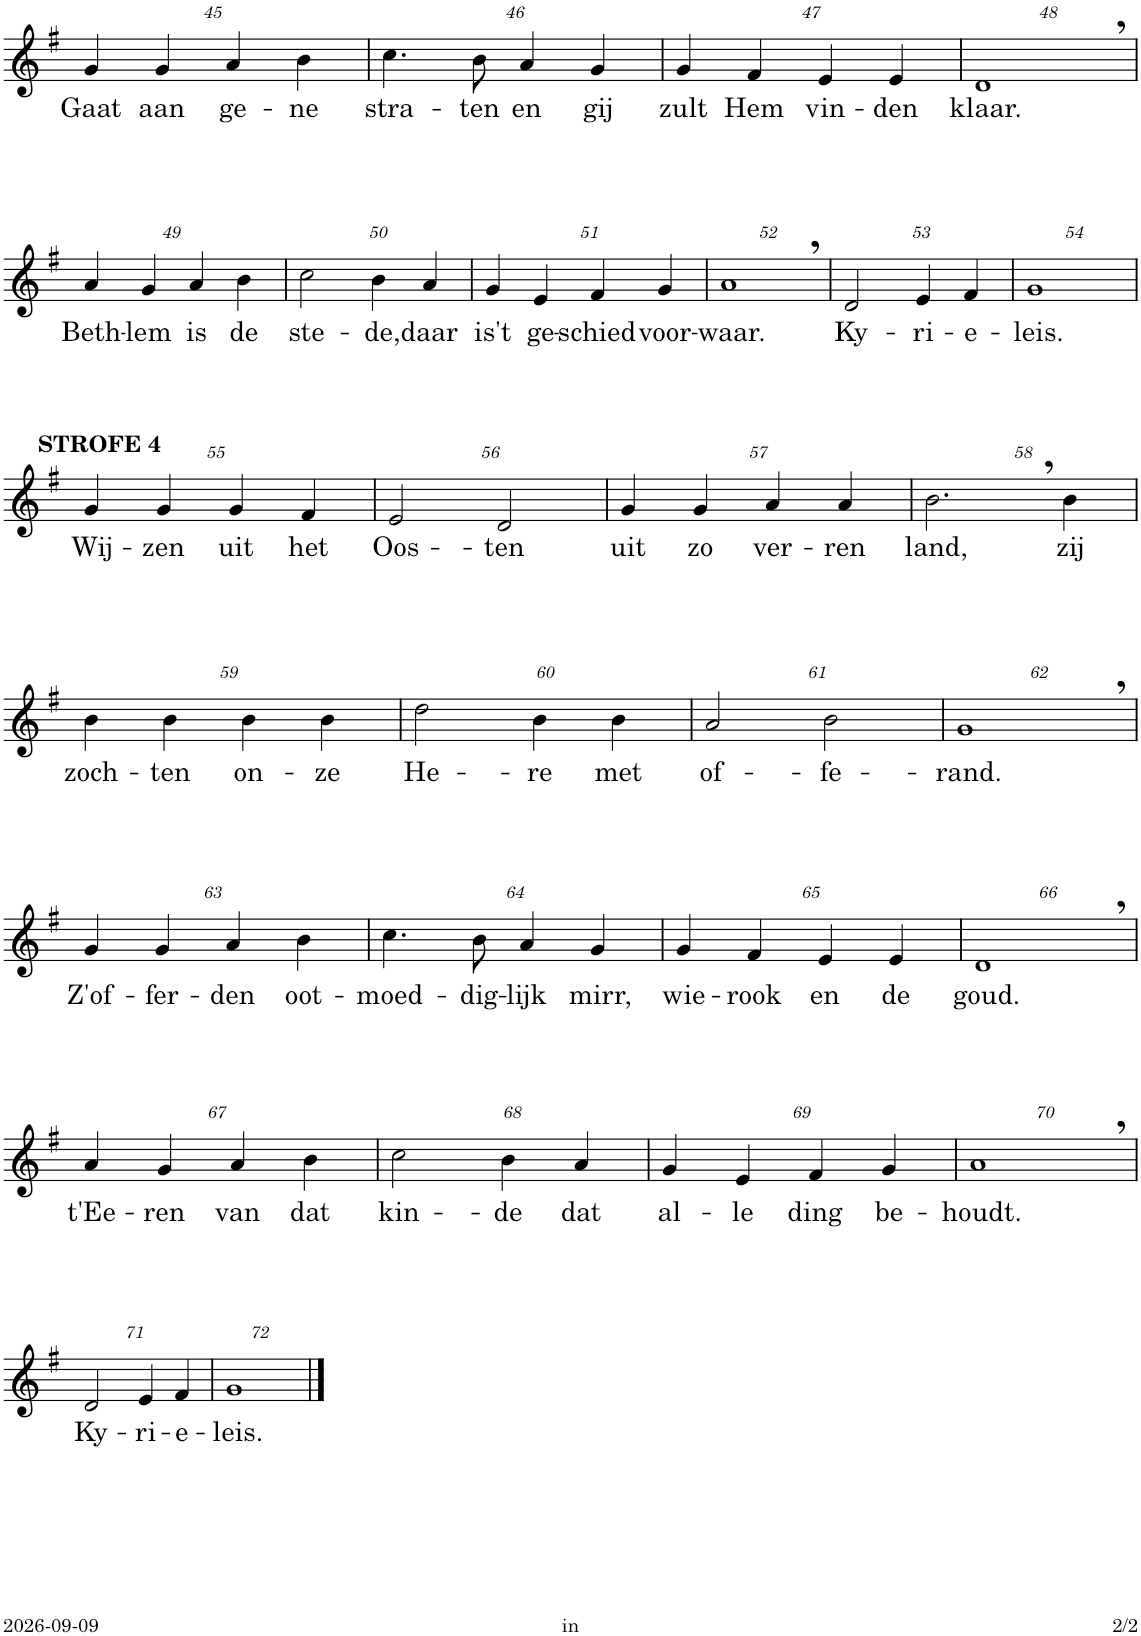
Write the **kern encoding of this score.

**kern	**text	**text	**text	**kern	**text
*part2	*part2	*part2	*part2	*part1	*part1
*staff2	*staff2	*staff2	*staff2	*staff1	*staff1
*I"Tenor	*	*	*	*I"Soprano	*
*I'T.	*	*	*	*	*
!!LO:PB:g=z
*clefGv2	*	*	*	*clefG2	*
*k[f#]	*	*	*	*k[f#]	*
*M4/4	*	*	*	*M4/4	*
=45	=45	=45	=45	=45	=45
!	!	!	!	!	!LO:LY:b
4G/	Gaat	.	.	4g/	Gaat
!	!	!	!	!	!LO:LY:b
4G/	aan	.	.	4g/	aan
!	!	!	!	!	!LO:LY:b
4A/	ge-	.	.	4a/	ge-
!	!	!	!	!	!LO:LY:b
4B/	-ne	.	.	4b\	-ne
=46	=46	=46	=46	=46	=46
!	!	!	!	!	!LO:LY:b
4.c/	stra-	.	.	4.cc\	stra-
!	!	!	!	!	!LO:LY:b
8B/	-ten	.	.	8b\	-ten
!	!	!	!	!	!LO:LY:b
4A/	en	.	.	4a/	en
!	!	!	!	!	!LO:LY:b
4G/	gij	.	.	4g/	gij
=47	=47	=47	=47	=47	=47
!	!	!	!	!	!LO:LY:b
4G/	zult	.	.	4g/	zult
!	!	!	!	!	!LO:LY:b
4F#/	Hem	.	.	4f#/	Hem
!	!	!	!	!	!LO:LY:b
4E/	vin-	.	.	4e/	vin-
!	!	!	!	!	!LO:LY:b
4E/	-den	.	.	4e/	-den
=48	=48	=48	=48	=48	=48
!	!	!	!	!	!LO:LY:b
1D,	klaar.	.	.	1d,	klaar.
!!LO:LB:g=z
=49	=49	=49	=49	=49	=49
!	!	!	!	!	!LO:LY:b
4A/	Beth-	.	.	4a/	Beth-
!	!	!	!	!	!LO:LY:b
4G/	-lem	.	.	4g/	-lem
!	!	!	!	!	!LO:LY:b
4A/	is	.	.	4a/	is
!	!	!	!	!	!LO:LY:b
4B/	de	.	.	4b\	de
=50	=50	=50	=50	=50	=50
!	!	!	!	!	!LO:LY:b
2c/	ste-	.	.	2cc\	ste-
!	!	!	!	!	!LO:LY:b
4B/	-de,	.	.	4b\	-de,
!	!	!	!	!	!LO:LY:b
4A/	daar	.	.	4a/	daar
=51	=51	=51	=51	=51	=51
!	!	!	!	!	!LO:LY:b
4G/	is't	.	.	4g/	is't
!	!	!	!	!	!LO:LY:b
4E/	ge-	.	.	4e/	ge-
!	!	!	!	!	!LO:LY:b
4F#/	-schied	.	.	4f#/	-schied
!	!	!	!	!	!LO:LY:b
4G/	voor-	.	.	4g/	voor-
=52	=52	=52	=52	=52	=52
!	!	!	!	!	!LO:LY:b
1A,	-waar.	.	.	1a,	-waar.
=53	=53	=53	=53	=53	=53
!	!	!	!	!	!LO:LY:b
2D/	Ky-	.	.	2d/	Ky-
!	!	!	!	!	!LO:LY:b
4E/	-ri-	.	.	4e/	-ri-
!	!	!	!	!	!LO:LY:b
4F#/	-e-	.	.	4f#/	-e-
=54	=54	=54	=54	=54	=54
!	!	!	!	!	!LO:LY:b
1G	-leis.	.	.	1g	-leis.
!!LO:LB:g=z
=55	=55	=55	=55	=55	=55
!	!	!	!	!LO:TX:a:B:t=STROFE 4	!
!	!	!	!	!	!LO:LY:b
4G/	Wij-	.	.	4g/	Wij-
!	!	!	!	!	!LO:LY:b
4G/	-zen	.	.	4g/	-zen
!	!	!	!	!	!LO:LY:b
4G/	uit	.	.	4g/	uit
!	!	!	!	!	!LO:LY:b
4F#/	het	.	.	4f#/	het
=56	=56	=56	=56	=56	=56
!	!	!	!	!	!LO:LY:b
2E/	Oos-	.	.	2e/	Oos-
!	!	!	!	!	!LO:LY:b
2D/	-ten	.	.	2d/	-ten
=57	=57	=57	=57	=57	=57
!	!	!	!	!	!LO:LY:b
4G/	uit	.	.	4g/	uit
!	!	!	!	!	!LO:LY:b
4G/	zo	.	.	4g/	zo
!	!	!	!	!	!LO:LY:b
4A/	ver-	.	.	4a/	ver-
!	!	!	!	!	!LO:LY:b
4A/	-ren	.	.	4a/	-ren
=58	=58	=58	=58	=58	=58
!	!	!	!	!	!LO:LY:b
2.B,/	land,	.	.	2.b,\	land,
!	!	!	!	!	!LO:LY:b
4B/	zij	.	.	4b\	zij
!!LO:LB:g=z
=59	=59	=59	=59	=59	=59
!	!	!	!	!	!LO:LY:b
4B/	zoch-	.	.	4b\	zoch-
!	!	!	!	!	!LO:LY:b
4B/	-ten	.	.	4b\	-ten
!	!	!	!	!	!LO:LY:b
4B/	on-	.	.	4b\	on-
!	!	!	!	!	!LO:LY:b
4B/	-ze	.	.	4b\	-ze
=60	=60	=60	=60	=60	=60
!	!	!	!	!	!LO:LY:b
2d/	He-	.	.	2dd\	He-
!	!	!	!	!	!LO:LY:b
4B/	-re	.	.	4b\	-re
!	!	!	!	!	!LO:LY:b
4B/	met	.	.	4b\	met
=61	=61	=61	=61	=61	=61
!	!	!	!	!	!LO:LY:b
2A/	of-	.	.	2a/	of-
!	!	!	!	!	!LO:LY:b
2B/	-fe-	.	.	2b\	-fe-
=62	=62	=62	=62	=62	=62
!	!	!	!	!	!LO:LY:b
1G,	-rand.	.	.	1g,	-rand.
!!LO:LB:g=z
=63	=63	=63	=63	=63	=63
!	!	!	!	!	!LO:LY:b
4G/	Z'of-	.	.	4g/	Z'of-
!	!	!	!	!	!LO:LY:b
4G/	-fer-	.	.	4g/	-fer-
!	!	!	!	!	!LO:LY:b
4A/	-den	.	.	4a/	-den
!	!	!	!	!	!LO:LY:b
4B/	oot-	.	.	4b\	oot-
=64	=64	=64	=64	=64	=64
!	!	!	!	!	!LO:LY:b
4.c/	-moed-	.	.	4.cc\	-moed-
!	!	!	!	!	!LO:LY:b
8B/	-dig-	.	.	8b\	-dig-
!	!	!	!	!	!LO:LY:b
4A/	-lijk	.	.	4a/	-lijk
!	!	!	!	!	!LO:LY:b
4G/	mirr,	.	.	4g/	mirr,
=65	=65	=65	=65	=65	=65
!	!	!	!	!	!LO:LY:b
4G/	wie-	.	.	4g/	wie-
!	!	!	!	!	!LO:LY:b
4F#/	-rook	.	.	4f#/	-rook
!	!	!	!	!	!LO:LY:b
4E/	en	.	.	4e/	en
!	!	!	!	!	!LO:LY:b
4E/	de	.	.	4e/	de
=66	=66	=66	=66	=66	=66
!	!	!	!	!	!LO:LY:b
1D,	goud.	.	.	1d,	goud.
!!LO:LB:g=z
=67	=67	=67	=67	=67	=67
!	!	!	!	!	!LO:LY:b
4A/	t'Ee-	.	.	4a/	t'Ee-
!	!	!	!	!	!LO:LY:b
4G/	-ren	.	.	4g/	-ren
!	!	!	!	!	!LO:LY:b
4A/	van	.	.	4a/	van
!	!	!	!	!	!LO:LY:b
4B/	dat	.	.	4b\	dat
=68	=68	=68	=68	=68	=68
!	!	!	!	!	!LO:LY:b
2c/	kin-	.	.	2cc\	kin-
!	!	!	!	!	!LO:LY:b
4B/	-de	.	.	4b\	-de
!	!	!	!	!	!LO:LY:b
4A/	dat	.	.	4a/	dat
=69	=69	=69	=69	=69	=69
!	!	!	!	!	!LO:LY:b
4G/	al-	.	.	4g/	al-
!	!	!	!	!	!LO:LY:b
4E/	-le	.	.	4e/	-le
!	!	!	!	!	!LO:LY:b
4F#/	ding	.	.	4f#/	ding
!	!	!	!	!	!LO:LY:b
4G/	be-	.	.	4g/	be-
=70	=70	=70	=70	=70	=70
!	!	!	!	!	!LO:LY:b
1A,	-houdt.	.	.	1a,	-houdt.
!!LO:LB:g=z
=71	=71	=71	=71	=71	=71
!	!	!	!	!	!LO:LY:b
2D/	Ky-	.	.	2d/	Ky-
!	!	!	!	!	!LO:LY:b
4E/	-ri-	.	.	4e/	-ri-
!	!	!	!	!	!LO:LY:b
4F#/	-e-	.	.	4f#/	-e-
=72	=72	=72	=72	=72	=72
!	!	!	!	!	!LO:LY:b
1G	-leis.	.	ii	1g	-leis.
==	==	==	==	==	==
*-	*-	*-	*-	*-	*-
